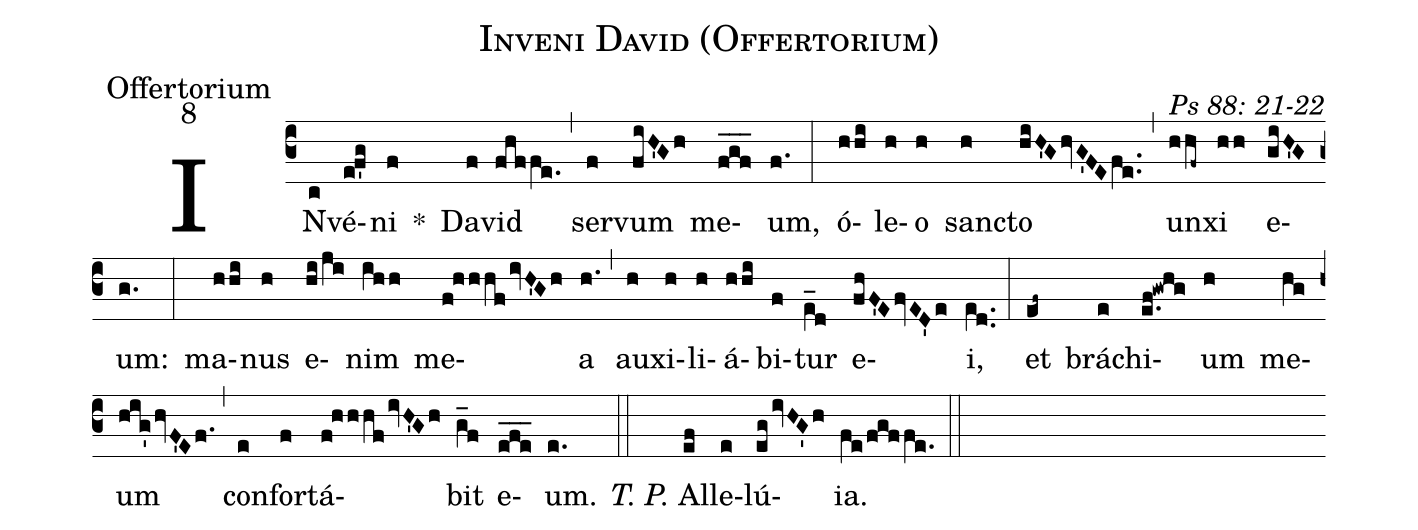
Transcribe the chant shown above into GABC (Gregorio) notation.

name: Inveni David (Offertorium);
office-part: Offertorium;
mode: 8;
commentary: Ps 88: 21-22;
%%
(c3) IN(c)vé(ef'g)ni(f) *() Da(f)vid(fhffe.) (,) ser(f)vum(fiH'Gh) me(f_g_f_)um,(f.) (:)
ó(hhi)le(h)o(h) sanc(h)to(hiH'GhvG'FEfe..) (,) un(hhf~)xi(hh) e(giH'G)um:(g.) (:)
ma(hhi)nus(h) e(hi/ji)nim(ihh) me(f!hhhfivH'Gh)a(h.) (,) au(h)xi(h)li(h)á(hhi)bi(f)tur(e_[ll:1]d) e(fhF'EfvED'e)i,(e[ll:1]d..) (:)
et(ef~) brá(e)chi(e.f!gwhg)um(h) me(hg)um(hig'hvF'Ef.) (,) con(e)for(f)tá(f!hhhfivH'Gh)bit(g_f) e(efe___)um.(e.) (::)
<i>T. P.</i> Al(ef)le(e)lú(egivHG'h)ia.(fe/fgffe.) (::)
